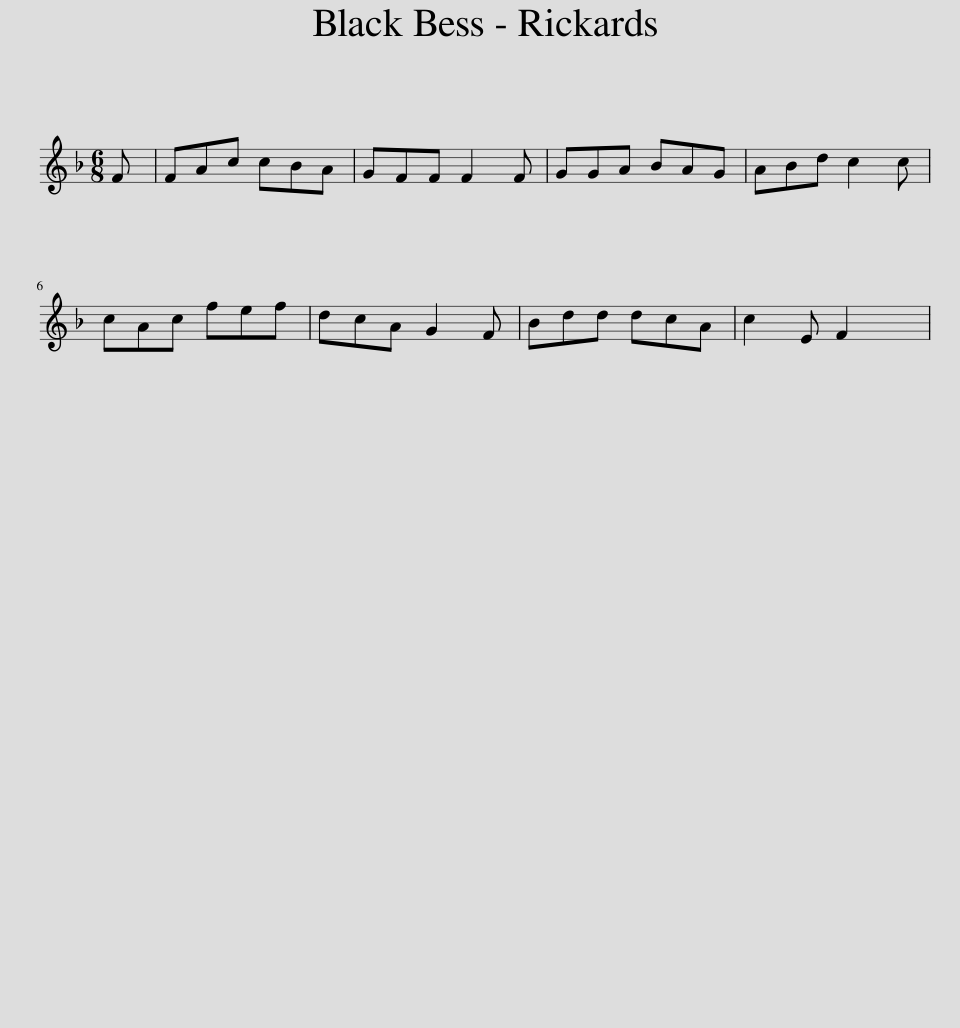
X:1
L:1/8
M:6/8
I:linebreak $
K:F
V:1 treble
V:1
 F | FAc cBA | GFF F2 F | GGA BAG | ABd c2 c |$ %5
 cAc fef | dcA G2 F | Bdd dcA | c2 E F2 x | %9
